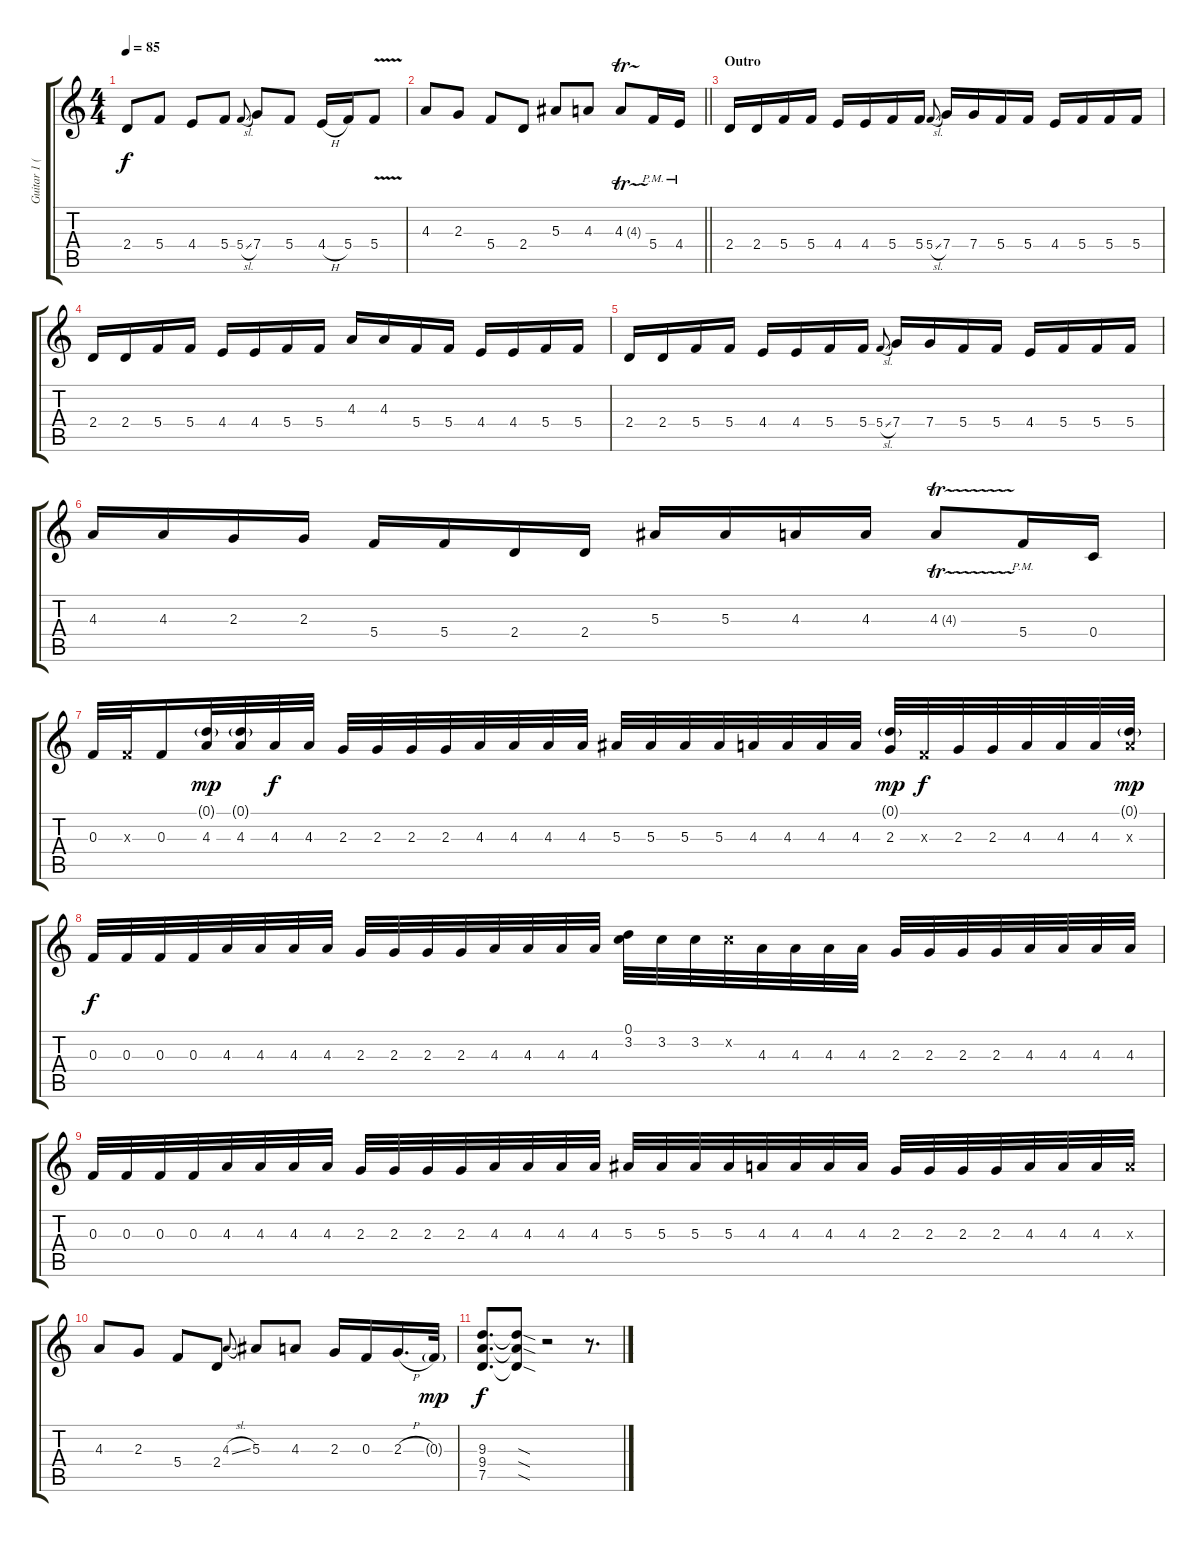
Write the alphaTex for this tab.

\track ("Guitar 1 (Distortion)" "Guitar 1 (") {instrument distortionguitar}
\staff {score tabs}
\tuning (D4 A3 F3 C3 G2 D2) {hide}
\ts (4 4)
\tempo 85
\clef g2
\ks c
2.4.8{dy f} 5.4.8 4.4.8 5.4.8 5.4{sl}.8{gr onbeat} 7.4.8 5.4.8 4.4{h}.16 5.4.16 5.4{v}.8 |
\barLineRight lightlight
4.3.8 2.3.8 5.4.8 2.4.8 5.3.8 4.3.8 4.3{tr (4 64)}.8 5.4{pm}.16 4.4{pm}.16 |
\section ("" "Outro")
2.4.16 2.4.16 5.4.16 5.4.16 4.4.16 4.4.16 5.4.16 5.4.16 5.4{sl}.8{gr onbeat} 7.4.16 7.4.16 5.4.16 5.4.16 4.4.16 5.4.16 5.4.16 5.4.16 |
2.4.16 2.4.16 5.4.16 5.4.16 4.4.16 4.4.16 5.4.16 5.4.16 4.3.16 4.3.16 5.4.16 5.4.16 4.4.16 4.4.16 5.4.16 5.4.16 |
2.4.16 2.4.16 5.4.16 5.4.16 4.4.16 4.4.16 5.4.16 5.4.16 5.4{sl}.8{gr onbeat} 7.4.16 7.4.16 5.4.16 5.4.16 4.4.16 5.4.16 5.4.16 5.4.16 |
4.3.16 4.3.16 2.3.16 2.3.16 5.4.16 5.4.16 2.4.16 2.4.16 5.3.16 5.3.16 4.3.16 4.3.16 4.3{tr (4 64)}.8 5.4{pm}.16 0.4.16 |
0.3.32 0.3{x}.32 0.3.16 (0.1{g} 4.3).32{dy mp} (0.1{g} 4.3).32 4.3.32{dy f} 4.3.32 2.3.32 2.3.32 2.3.32 2.3.32 4.3.32 4.3.32 4.3.32 4.3.32 5.3.32 5.3.32 5.3.32 5.3.32 4.3.32 4.3.32 4.3.32 4.3.32 (0.1{g} 2.3).32{dy mp} 0.3{x}.32{dy f} 2.3.32 2.3.32 4.3.32 4.3.32 4.3.32 (0.1{g} 4.3{x}).32{dy mp} |
0.3.32{dy f} 0.3.32 0.3.32 0.3.32 4.3.32 4.3.32 4.3.32 4.3.32 2.3.32 2.3.32 2.3.32 2.3.32 4.3.32 4.3.32 4.3.32 4.3.32 (0.1 3.2).32 3.2.32 3.2.32 3.2{x}.32 4.3.32 4.3.32 4.3.32 4.3.32 2.3.32 2.3.32 2.3.32 2.3.32 4.3.32 4.3.32 4.3.32 4.3.32 |
0.3.32 0.3.32 0.3.32 0.3.32 4.3.32 4.3.32 4.3.32 4.3.32 2.3.32 2.3.32 2.3.32 2.3.32 4.3.32 4.3.32 4.3.32 4.3.32 5.3.32 5.3.32 5.3.32 5.3.32 4.3.32 4.3.32 4.3.32 4.3.32 2.3.32 2.3.32 2.3.32 2.3.32 4.3.32 4.3.32 4.3.32 4.3{x}.32 |
4.3.8 2.3.8 5.4.8 2.4.8 4.3{sl}.8{gr onbeat} 5.3.8 4.3.8 2.3.16 0.3.16 2.3{h}.16{d} 0.3{g}.32{dy mp} |
(9.3 9.4 7.5).8{d dy f} (9.3{sod t} 9.4{sod t} 7.5{sod t}).8 r.2 r.8{d}
